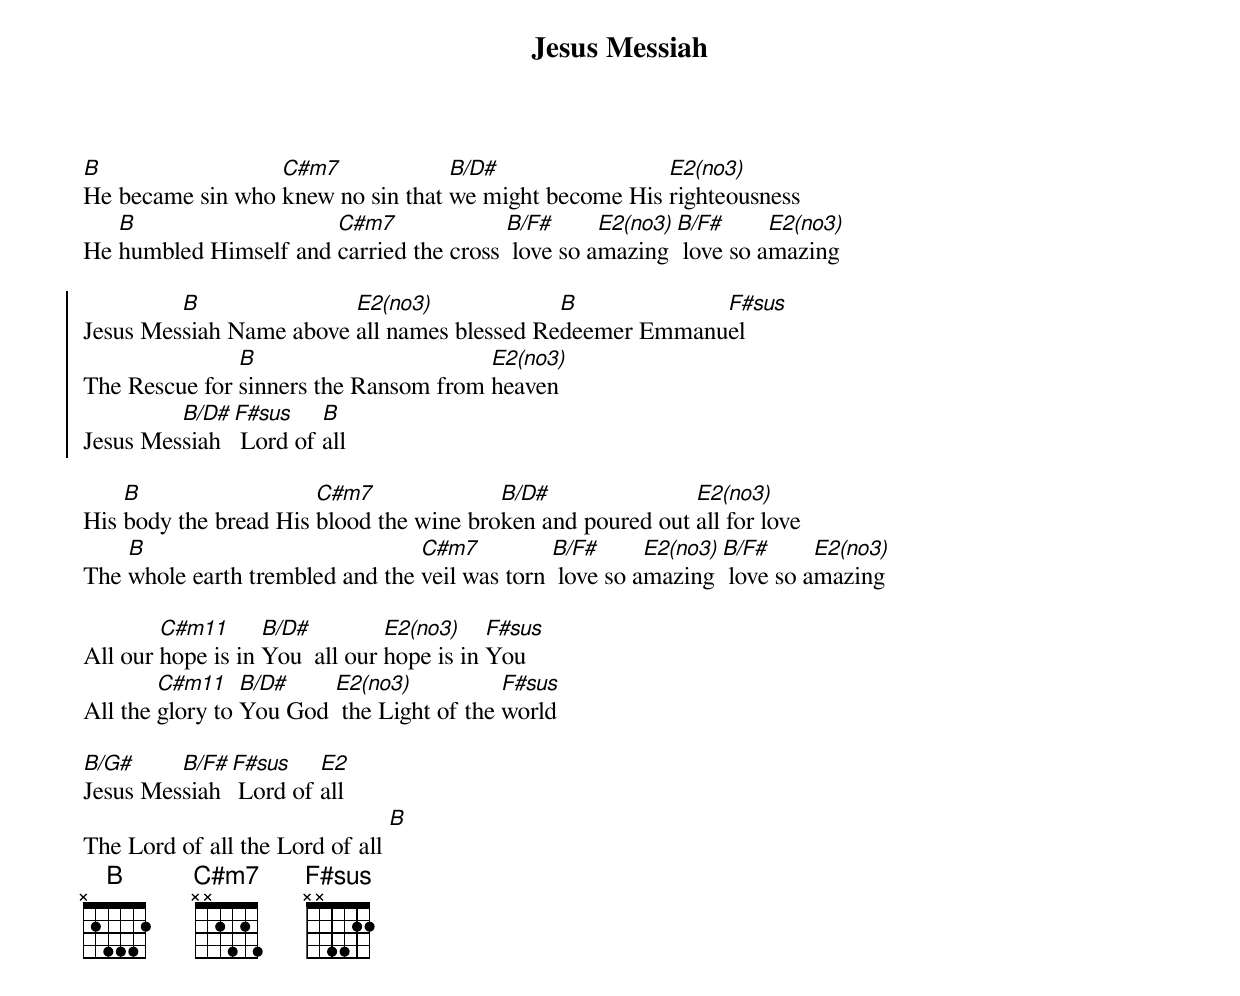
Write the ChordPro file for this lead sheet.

{title: Jesus Messiah}
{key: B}
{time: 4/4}
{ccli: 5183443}
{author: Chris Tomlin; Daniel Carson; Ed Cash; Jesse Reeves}
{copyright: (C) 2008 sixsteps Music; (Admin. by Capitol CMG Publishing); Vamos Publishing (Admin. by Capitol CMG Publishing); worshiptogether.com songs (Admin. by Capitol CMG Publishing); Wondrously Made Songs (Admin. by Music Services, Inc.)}

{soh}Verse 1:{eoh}
[B]He became sin who [C#m7]knew no sin that [B/D#]we might become His [E2(no3)]righteousness
He [B]humbled Himself and [C#m7]carried the cross [B/F#] love so a[E2(no3)]mazing [B/F#] love so a[E2(no3)]mazing

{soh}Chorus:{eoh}
{start_of_chorus}
Jesus Mes[B]siah Name above [E2(no3)]all names blessed Re[B]deemer Emmanu[F#sus]el
The Rescue for [B]sinners the Ransom from [E2(no3)]heaven
Jesus Mes[B/D#]siah [F#sus] Lord of [B]all
{end_of_chorus}

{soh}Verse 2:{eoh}
His [B]body the bread His [C#m7]blood the wine bro[B/D#]ken and poured out [E2(no3)]all for love
The [B]whole earth trembled and the [C#m7]veil was torn [B/F#] love so a[E2(no3)]mazing [B/F#] love so a[E2(no3)]mazing

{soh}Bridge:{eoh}
{start_of_bridge}
All our [C#m11]hope is in [B/D#]You  all our [E2(no3)]hope is in [F#sus]You
All the [C#m11]glory to [B/D#]You God [E2(no3)] the Light of the [F#sus]world
{end_of_bridge}

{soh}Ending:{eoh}
[B/G#]Jesus Mes[B/F#]siah [F#sus] Lord of [E2]all
The Lord of all the Lord of all [B]
